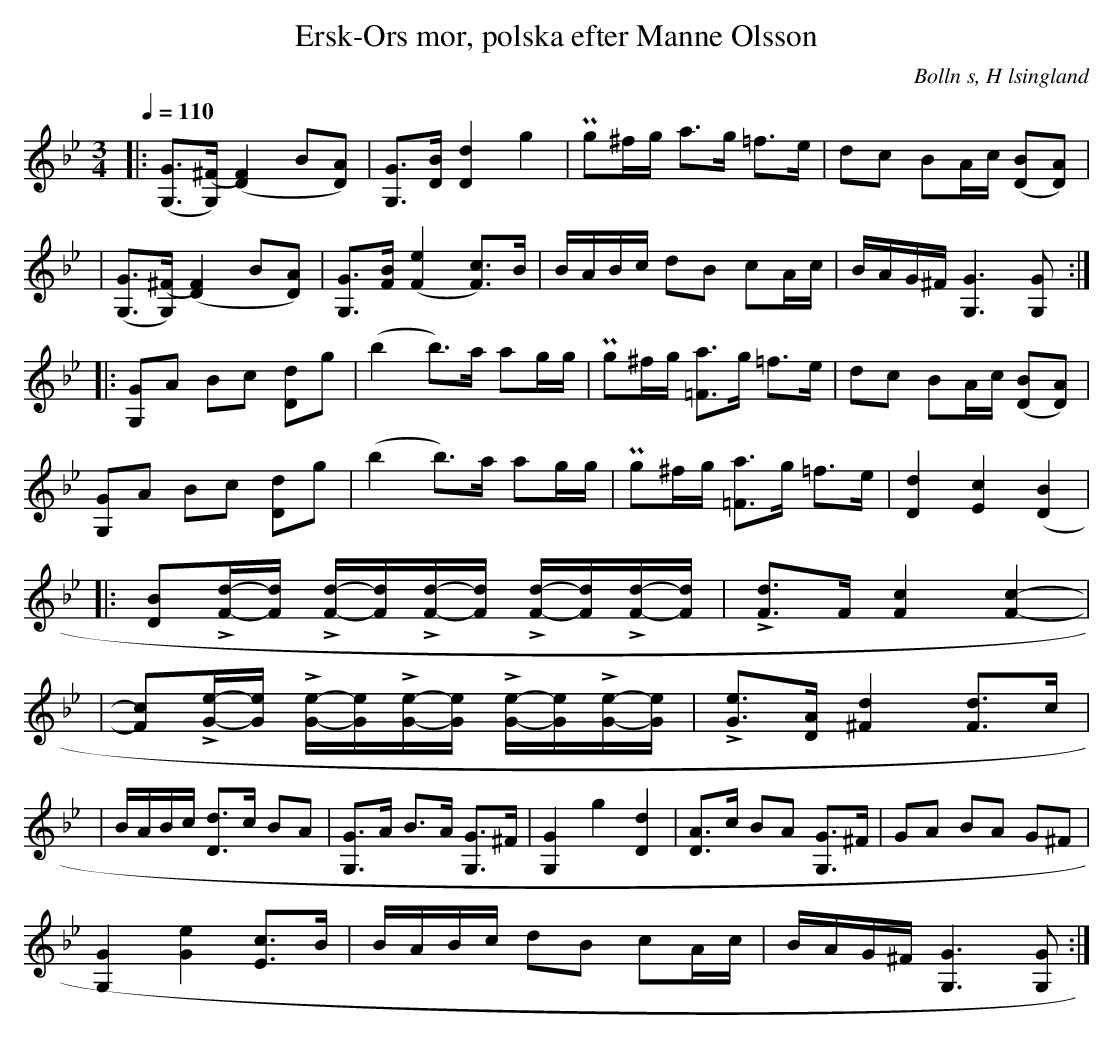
X:1
T: Ersk-Ors mor, polska efter Manne Olsson
O:Bolln s, H lsingland
M:3/4
L:1/8
Q:1/4=110
K:Gm
|:[(G, G]>[G,) (^F] [F2) (D2] B[D) A]| [G, G]>[D B] [D2 d2] g2| Pg^f/g/ a>g =f>e | dc   BA/c/ [B (D][D) A]|
|[(G, G]>[G,) (^F] [F2) (D2] B[D) A]| [G, G]>[F B] [(F2 e2] [F) c]>B|B/A/B/c/  dB cA/c/  | B/A/G/^F/ [G,3 G3] [G, G] :|:
|:[G, G]A Bc [D d]g| (b2 b)>a ag/g/| Pg^f/g/  [=F a]>g =f>e | dc BA/c/ [(D B][D) A]|
[G, G]A Bc [D d]g| (b2 b)>a ag/g/| Pg^f/g/  [=F a]>g =f>e | [D2 d2][E2 c2] ([D2 B2]|
|:[D B]L[F/d/]-[F/d/] L[F/d/]-[F/d/]L[F/d/]-[F/d/] L[F/d/]-[F/d/]L[F/d/]-[F/d/]|L[F d]>F [F2 c2] [F2 c2]-|
|[F c]L[G/e/]-[G/e/] L[G/e/]-[G/e/]L[G/e/]-[G/e/] L[G/e/]-[G/e/]L[G/e/]-[G/e/]|L[Ge]>[D A] [^F2 d2] [F d]>c|
|B/A/B/c/ [D d]>c BA|[G, G]>A B>A [G, G]>^F|[G,2 G2] g2 [D2 d2]|[D A]>c BA [G, G]>^F|GA BA G^F|
[G,2 G2] [G2 e2] [E c]>B|B/A/B/c/ dB cA/c/|B/A/G/^F/ [G,3 G3][G, G]:|
